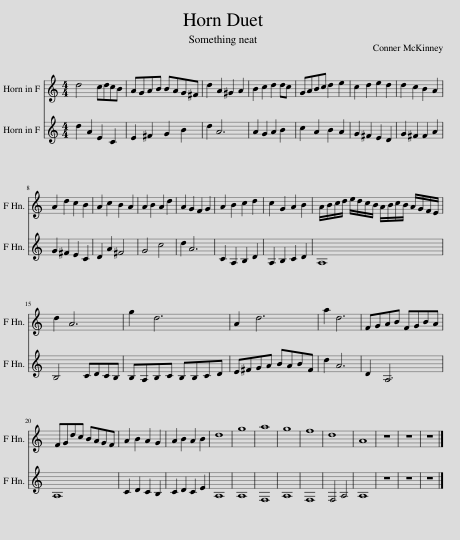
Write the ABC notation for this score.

X:1
%%score 1 2
L:1/8
M:4/4
I:linebreak $
K:none
V:1 treble transpose=-7
V:2 treble transpose=-7
V:1
[K:C] d4 cdcB | AGAB BAG^F | d2 A2 ^G2 A2 | B2 c2 d2 dc | GABc d2 e2 | %5
 c2 d2 e2 d2 | d2 c2 B2 A2 |$ A2 d2 c2 B2 | A2 c2 B2 A2 | A2 B2 A2 d2 | %10
 A2 G2 F2 G2 | A2 B2 c2 d2 | c2 G2 A2 B2 | A/B/c/d/ e/d/c/B/ A/B/c/B/ A/G/F/E/ |$ d2 A6 | %15
 g2 d6 | A2 d6 | a2 d6 | FGAB FGBA |$ FGdc BAGF | %20
 A2 B2 A2 G2 | A2 B2 A2 B2 | d8 | g8 | a8 | %25
 g8 | f8 | d8 | A8 | z8 | %30
 z8 | z8 |] %32
V:2
[K:C] d2 A2 E2 C2 | E2 ^F2 G2 B2 | d2 A6 | A2 G2 A2 B2 | c2 A2 B2 A2 | %5
 G2 ^F2 E2 D2 | G2 ^F2 F2 A2 |$ G2 ^F2 E2 C2 | D2 A2 ^F4 | G4 c4 | %10
 d2 A6 | C2 A,2 B,2 D2 | A,2 B,2 C2 D2 | A,8 |$ B,4 CDCB, | %15
 B,A,B,C B,B,CD | E^FGA BABF | d2 A6 | D2 A,6 |$ A,8 | %20
 C2 D2 C2 B,2 | C2 D2 C2 E2 | A,8 | A,8 | F,8 | %25
 A,8 | F,8 | F,4 A,4 | A,8 | z8 | %30
 z8 | z8 |] %32
